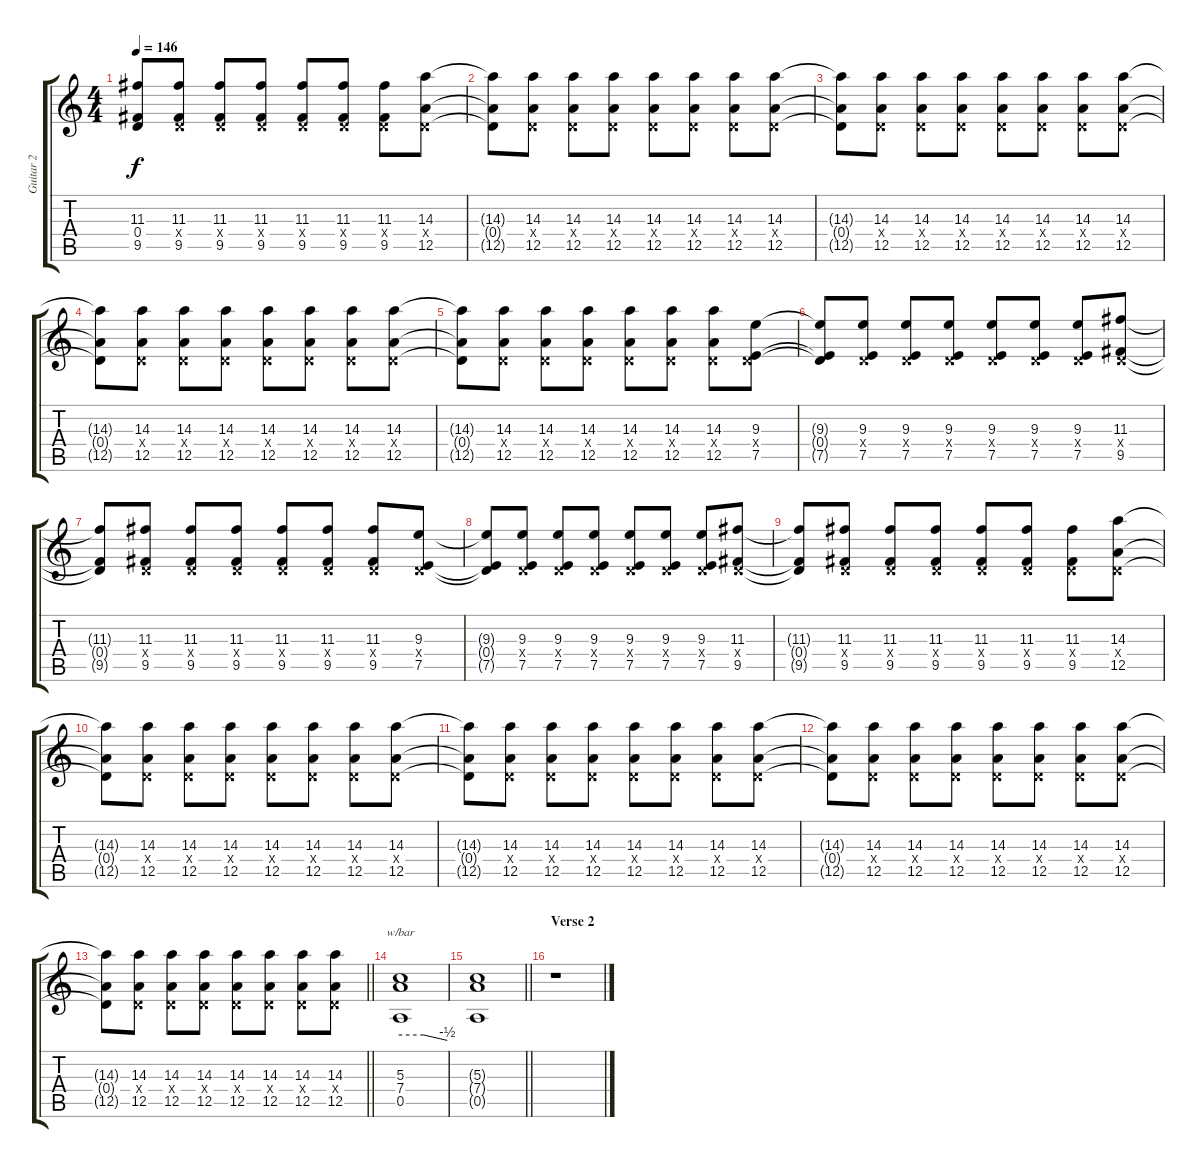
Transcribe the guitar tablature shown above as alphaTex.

\track ("Guitar 2" "Guitar 2") {instrument distortionguitar}
\staff {score tabs}
\tuning (E4 B3 G3 D3 A2 E2) {hide}
\ts (4 4)
\tempo 146
\clef g2
\ks c
(11.3{t} 0.4{t} 9.5{t}).8{dy f} (11.3 0.4{x} 9.5).8 (11.3 0.4{x} 9.5).8 (11.3 0.4{x} 9.5).8 (11.3 0.4{x} 9.5).8 (11.3 0.4{x} 9.5).8 (11.3 0.4{x} 9.5).8 (14.3 0.4{x} 12.5).8 |
(14.3{t} 0.4{t} 12.5{t}).8 (14.3 0.4{x} 12.5).8 (14.3 0.4{x} 12.5).8 (14.3 0.4{x} 12.5).8 (14.3 0.4{x} 12.5).8 (14.3 0.4{x} 12.5).8 (14.3 0.4{x} 12.5).8 (14.3 0.4{x} 12.5).8 |
(14.3{t} 0.4{t} 12.5{t}).8 (14.3 0.4{x} 12.5).8 (14.3 0.4{x} 12.5).8 (14.3 0.4{x} 12.5).8 (14.3 0.4{x} 12.5).8 (14.3 0.4{x} 12.5).8 (14.3 0.4{x} 12.5).8 (14.3 0.4{x} 12.5).8 |
(14.3{t} 0.4{t} 12.5{t}).8 (14.3 0.4{x} 12.5).8 (14.3 0.4{x} 12.5).8 (14.3 0.4{x} 12.5).8 (14.3 0.4{x} 12.5).8 (14.3 0.4{x} 12.5).8 (14.3 0.4{x} 12.5).8 (14.3 0.4{x} 12.5).8 |
(14.3{t} 0.4{t} 12.5{t}).8 (14.3 0.4{x} 12.5).8 (14.3 0.4{x} 12.5).8 (14.3 0.4{x} 12.5).8 (14.3 0.4{x} 12.5).8 (14.3 0.4{x} 12.5).8 (14.3 0.4{x} 12.5).8 (9.3 0.4{x} 7.5).8 |
(9.3{t} 0.4{t} 7.5{t}).8 (9.3 0.4{x} 7.5).8 (9.3 0.4{x} 7.5).8 (9.3 0.4{x} 7.5).8 (9.3 0.4{x} 7.5).8 (9.3 0.4{x} 7.5).8 (9.3 0.4{x} 7.5).8 (11.3 0.4{x} 9.5).8 |
(11.3{t} 0.4{t} 9.5{t}).8 (11.3 0.4{x} 9.5).8 (11.3 0.4{x} 9.5).8 (11.3 0.4{x} 9.5).8 (11.3 0.4{x} 9.5).8 (11.3 0.4{x} 9.5).8 (11.3 0.4{x} 9.5).8 (9.3 0.4{x} 7.5).8 |
(9.3{t} 0.4{t} 7.5{t}).8 (9.3 0.4{x} 7.5).8 (9.3 0.4{x} 7.5).8 (9.3 0.4{x} 7.5).8 (9.3 0.4{x} 7.5).8 (9.3 0.4{x} 7.5).8 (9.3 0.4{x} 7.5).8 (11.3 0.4{x} 9.5).8 |
(11.3{t} 0.4{t} 9.5{t}).8 (11.3 0.4{x} 9.5).8 (11.3 0.4{x} 9.5).8 (11.3 0.4{x} 9.5).8 (11.3 0.4{x} 9.5).8 (11.3 0.4{x} 9.5).8 (11.3 0.4{x} 9.5).8 (14.3 0.4{x} 12.5).8 |
(14.3{t} 0.4{t} 12.5{t}).8 (14.3 0.4{x} 12.5).8 (14.3 0.4{x} 12.5).8 (14.3 0.4{x} 12.5).8 (14.3 0.4{x} 12.5).8 (14.3 0.4{x} 12.5).8 (14.3 0.4{x} 12.5).8 (14.3 0.4{x} 12.5).8 |
(14.3{t} 0.4{t} 12.5{t}).8 (14.3 0.4{x} 12.5).8 (14.3 0.4{x} 12.5).8 (14.3 0.4{x} 12.5).8 (14.3 0.4{x} 12.5).8 (14.3 0.4{x} 12.5).8 (14.3 0.4{x} 12.5).8 (14.3 0.4{x} 12.5).8 |
(14.3{t} 0.4{t} 12.5{t}).8 (14.3 0.4{x} 12.5).8 (14.3 0.4{x} 12.5).8 (14.3 0.4{x} 12.5).8 (14.3 0.4{x} 12.5).8 (14.3 0.4{x} 12.5).8 (14.3 0.4{x} 12.5).8 (14.3 0.4{x} 12.5).8 |
\barLineRight lightlight
(14.3{t} 0.4{t} 12.5{t}).8 (14.3 0.4{x} 12.5).8 (14.3 0.4{x} 12.5).8 (14.3 0.4{x} 12.5).8 (14.3 0.4{x} 12.5).8 (14.3 0.4{x} 12.5).8 (14.3 0.4{x} 12.5).8 (14.3 0.4{x} 12.5).8 |
(5.3 7.4 0.5).1{tbe (custom default 0 0 30 0 60 -2)} |
\barLineRight lightlight
(5.3{t} 7.4{t} 0.5{t}).1 |
\section ("" "Verse 2")
r.1
